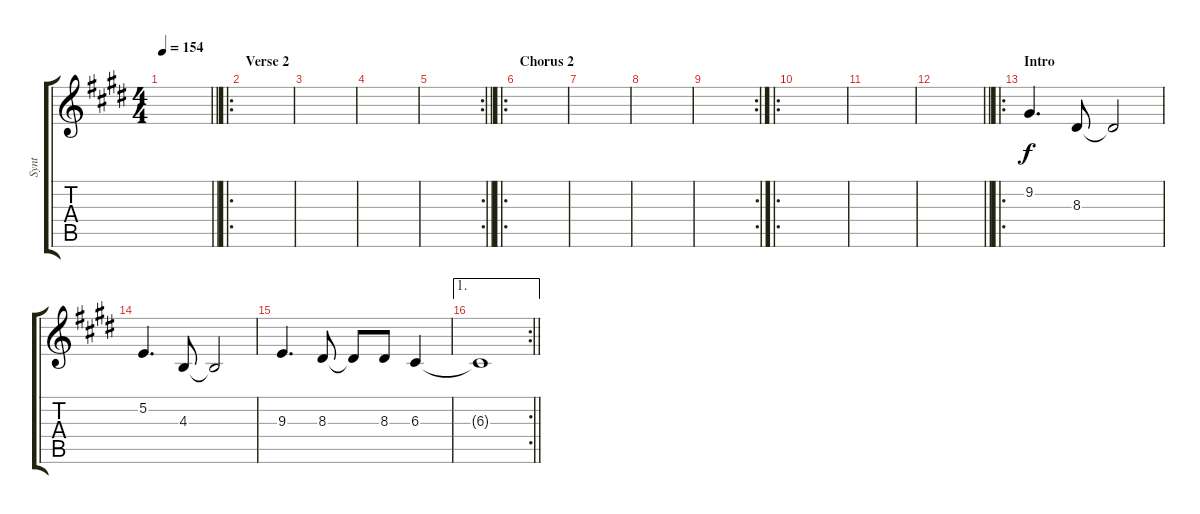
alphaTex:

\track ("Synt" "Synt") {instrument vibraphone}
\staff {score tabs}
\tuning (E4 B3 G3 D3 A2 E2) {hide}
\ts (4 4)
\tempo 154
\clef g2
\barLineRight lightlight
\ks e
|
\ro
\section ("" "Verse 2")
|
|
|
\rc 2
\barLineRight lightlight
|
\ro
\section ("" "Chorus 2")
|
|
|
\rc 2
|
\ro
|
|
\barLineRight lightlight
|
\ro
\section ("" "Intro")
9.2.4{d} 8.3.8 8.3{t}.2 |
5.2.4{d} 4.3.8 4.3{t}.2 |
9.3.4{d} 8.3.8 8.3{t}.8 8.3.8 6.3.4 |
\ae 1
\rc 2
\barLineRight lightlight
6.3{t}.1
